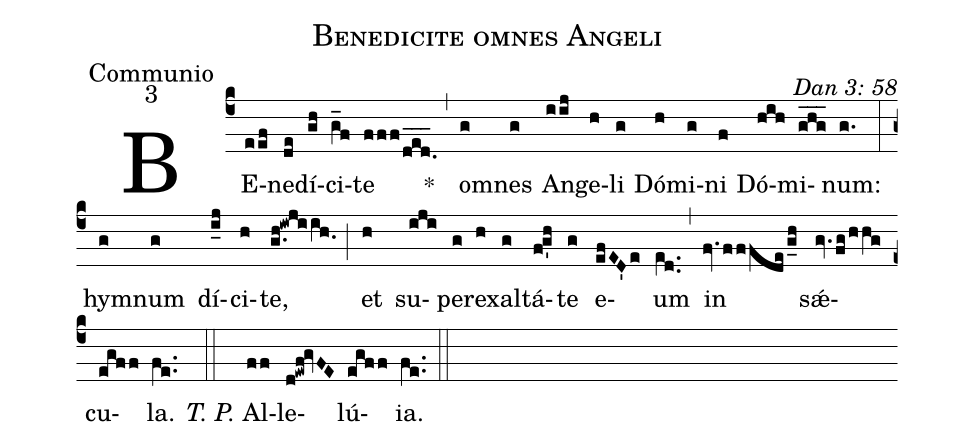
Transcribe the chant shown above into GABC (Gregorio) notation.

name: Benedicite omnes Angeli;
office-part: Communio;
mode: 3;
commentary: Dan 3: 58;
%%
(c4) BE(eef)ne(de)dí(gh)ci(g_f)te(fff/d_e_d._) *(,)
om(g)nes(g) An(iij)ge(h)li(g) Dó(h)mi(g)ni(f) Dó(hih)mi(ghg___)num:(g.) (:)
hym(g)num(g) dí(i_j)ci(h)te,(g.h!iwjiih.0) (;) et(h) su(iji)per(g)ex(h)al(g)tá(fg'h)te(g) e(efED'e)um(e[ll:1]d..) (,) in(fv.fffdeg_h) sǽ(gv.fg/hhg)cu(egff)la.(fe..) (::)
<i>T. P.</i> Al(ff)le(d!ewf!gvFE)lú(egff)ia.(fe..) (::)
